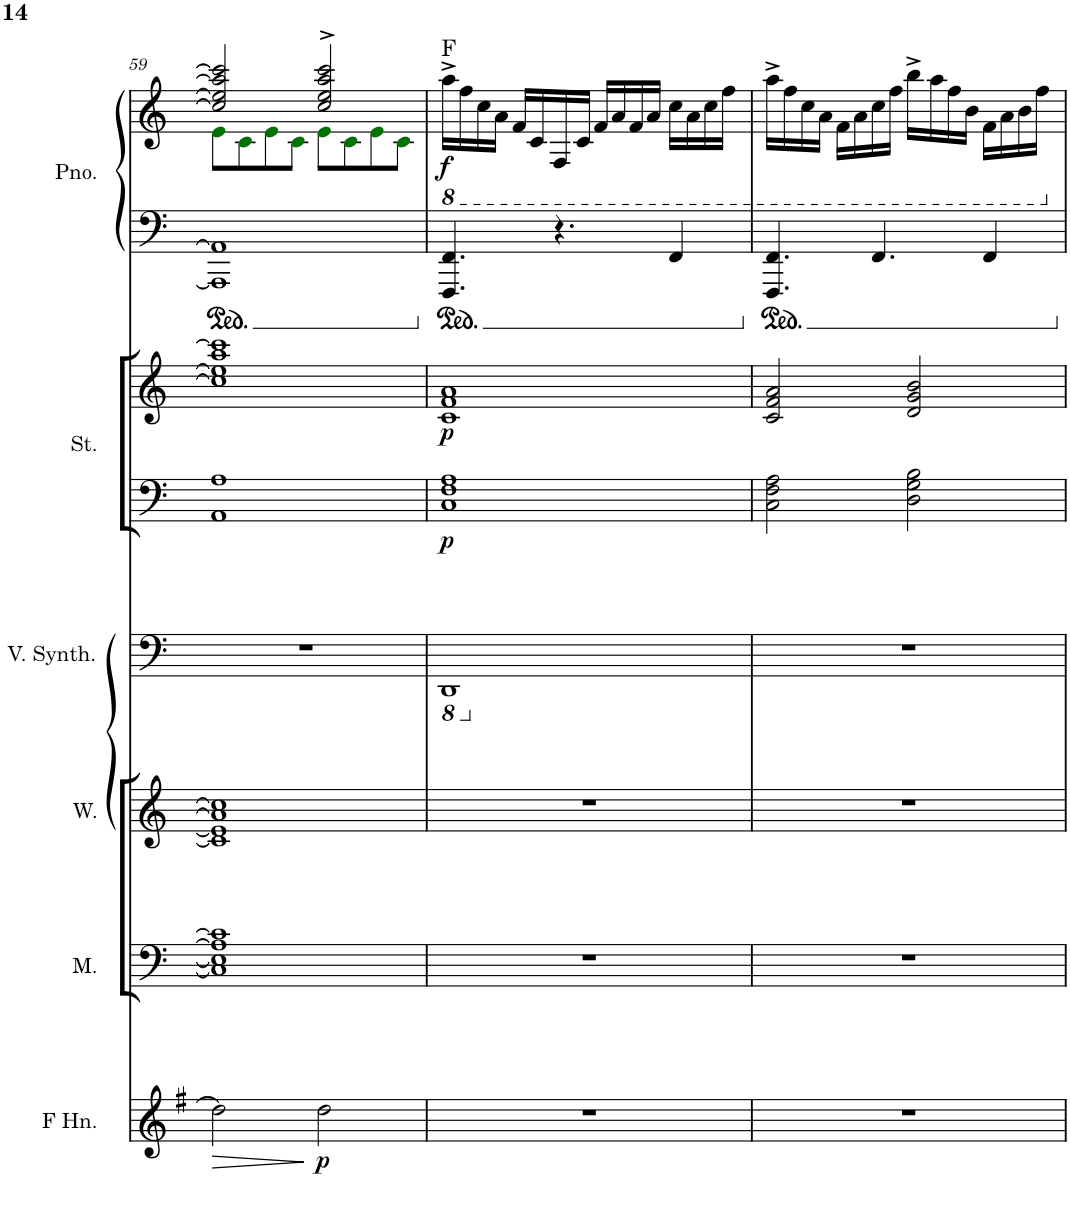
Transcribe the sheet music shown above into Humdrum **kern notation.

**kern	**dynam	**kern	**kern	**kern	**kern	**kern	**dynam	**kern	**kern	**dynam	**harte
*part6	*part6	*part5	*part4	*part3	*part2	*part2	*part2	*part1	*part1	*part1	*part1
*staff8	*staff8	*staff7	*staff6	*staff5	*staff4	*staff3	*staff3/4	*staff2	*staff1	*staff1/2	*
*I"Horn in F	*	*I"Men	*I"Women	*I"Vox Synthesizer 2	*I"Strings	*	*	*I"Piano	*	*	*
*	*	*I'M.	*I'W.	*I'V. Synth.	*I'St.	*	*	*I'Pno.	*	*	*
!!LO:PB:g=z
*clefG2	*	*clefF4	*clefG2	*clefF4	*clefF4	*clefG2	*	*clefF4	*clefG2	*	*
*Trd4c7	*	*	*	*	*	*	*	*	*	*	*
*k[f#]	*	*k[]	*k[]	*k[]	*k[]	*k[]	*	*k[]	*k[]	*	*
*M4/4	*	*M4/4	*M4/4	*M4/4	*M4/4	*M4/4	*	*M4/4	*M4/4	*	*
=59	=59	=59	=59	=59	=59	=59	=59	=59	=59	=59	=59
!	!LO:HP:b	!	!	!	!	!	!	!	!	!	!
*	*	*	*	*	*	*	*	*	*^	*	*
2dd\]	>	1C] 1E] 1A] 1c]	1c] 1e] 1a] 1cc]	1r	1AA 1A	1cc] 1ee] 1aa 1ccc]	.	1AAA] 1AA]	2cc/]^ 2ee/]^ 2aa/]^ 2ccc/]^	8ei\L	.	.
.	.	.	.	.	.	.	.	.	.	8ci\	.	.
.	.	.	.	.	.	.	.	.	.	8ei\	.	.
.	.	.	.	.	.	.	.	.	.	8ci\J	.	.
!	!LO:DY:n=1:b	!	!	!	!	!	!	!	!	!	!	!
2dd\	] p	.	.	.	.	.	.	.	2cc/^ 2ee/^ 2aa/^ 2ccc/^	8ei\L	.	.
.	.	.	.	.	.	.	.	.	.	8ci\	.	.
.	.	.	.	.	.	.	.	.	.	8ei\	.	.
.	.	.	.	.	.	.	.	.	.	8ci\J	.	.
*	*	*	*	*	*	*	*	*	*v	*v	*	*
=60	=60	=60	=60	=60	=60	=60	=60	=60	=60	=60	=60
*	*	*	*	*8ba	*	*	*	*	*	*	*
*	*	*	*	*	*	*	*	*	*8ba	*	*
*	*	*	*	*	*	*	*	*	*^	*	*
!	!	!	!	!	!	!	!LO:DY:b=2	!	!	!	!	!
!	!	!	!	!	!	!	!LO:DY:n=1:b	!	!	!	!LO:DY:b	!
*	*	*	*	*	*	*	*	*	*v	*v	*	*
1r	.	1r	1r	1DDD	1C 1F 1A	1c 1f 1a	p p	4.FFF/ 4.FF/	16a^\LL	f	F:maj
.	.	.	.	.	.	.	.	.	16f\	.	.
.	.	.	.	.	.	.	.	.	16c\	.	.
.	.	.	.	.	.	.	.	.	16A\JJ	.	.
.	.	.	.	.	.	.	.	.	16F/LL	.	.
.	.	.	.	.	.	.	.	.	16C/	.	.
.	.	.	.	.	.	.	.	4.r	16FF/	.	.
.	.	.	.	.	.	.	.	.	16C/JJ	.	.
.	.	.	.	.	.	.	.	.	16F/LL	.	.
.	.	.	.	.	.	.	.	.	16A/	.	.
.	.	.	.	.	.	.	.	.	16F/	.	.
.	.	.	.	.	.	.	.	.	16A/JJ	.	.
.	.	.	.	.	.	.	.	4FF/	16c\LL	.	.
.	.	.	.	.	.	.	.	.	16A\	.	.
.	.	.	.	.	.	.	.	.	16c\	.	.
.	.	.	.	.	.	.	.	.	16f\JJ	.	.
=61	=61	=61	=61	=61	=61	=61	=61	=61	=61	=61	=61
*	*	*	*	*X8ba	*	*	*	*	*	*	*
1r	.	1r	1r	1r	2C\ 2F\ 2A\	2c/ 2f/ 2a/	.	4.FFF/ 4.FF/	16a^\LL	.	.
.	.	.	.	.	.	.	.	.	16f\	.	.
.	.	.	.	.	.	.	.	.	16c\	.	.
.	.	.	.	.	.	.	.	.	16A\JJ	.	.
.	.	.	.	.	.	.	.	.	16F\LL	.	.
.	.	.	.	.	.	.	.	.	16A\	.	.
.	.	.	.	.	.	.	.	4.FF/	16c\	.	.
.	.	.	.	.	.	.	.	.	16f\JJ	.	.
.	.	.	.	.	2D\ 2G\ 2B\	2d/ 2g/ 2b/	.	.	16b^\LL	.	.
.	.	.	.	.	.	.	.	.	16a\	.	.
.	.	.	.	.	.	.	.	.	16f\	.	.
.	.	.	.	.	.	.	.	.	16B\JJ	.	.
.	.	.	.	.	.	.	.	4FF/	16F\LL	.	.
.	.	.	.	.	.	.	.	.	16A\	.	.
.	.	.	.	.	.	.	.	.	16B\	.	.
.	.	.	.	.	.	.	.	.	16f\JJ	.	.
*	*	*	*	*	*	*	*	*	*X8ba	*	*
=	=	=	=	=	=	=	=	=	=	=	=
*-	*-	*-	*-	*-	*-	*-	*-	*-	*-	*-	*-
